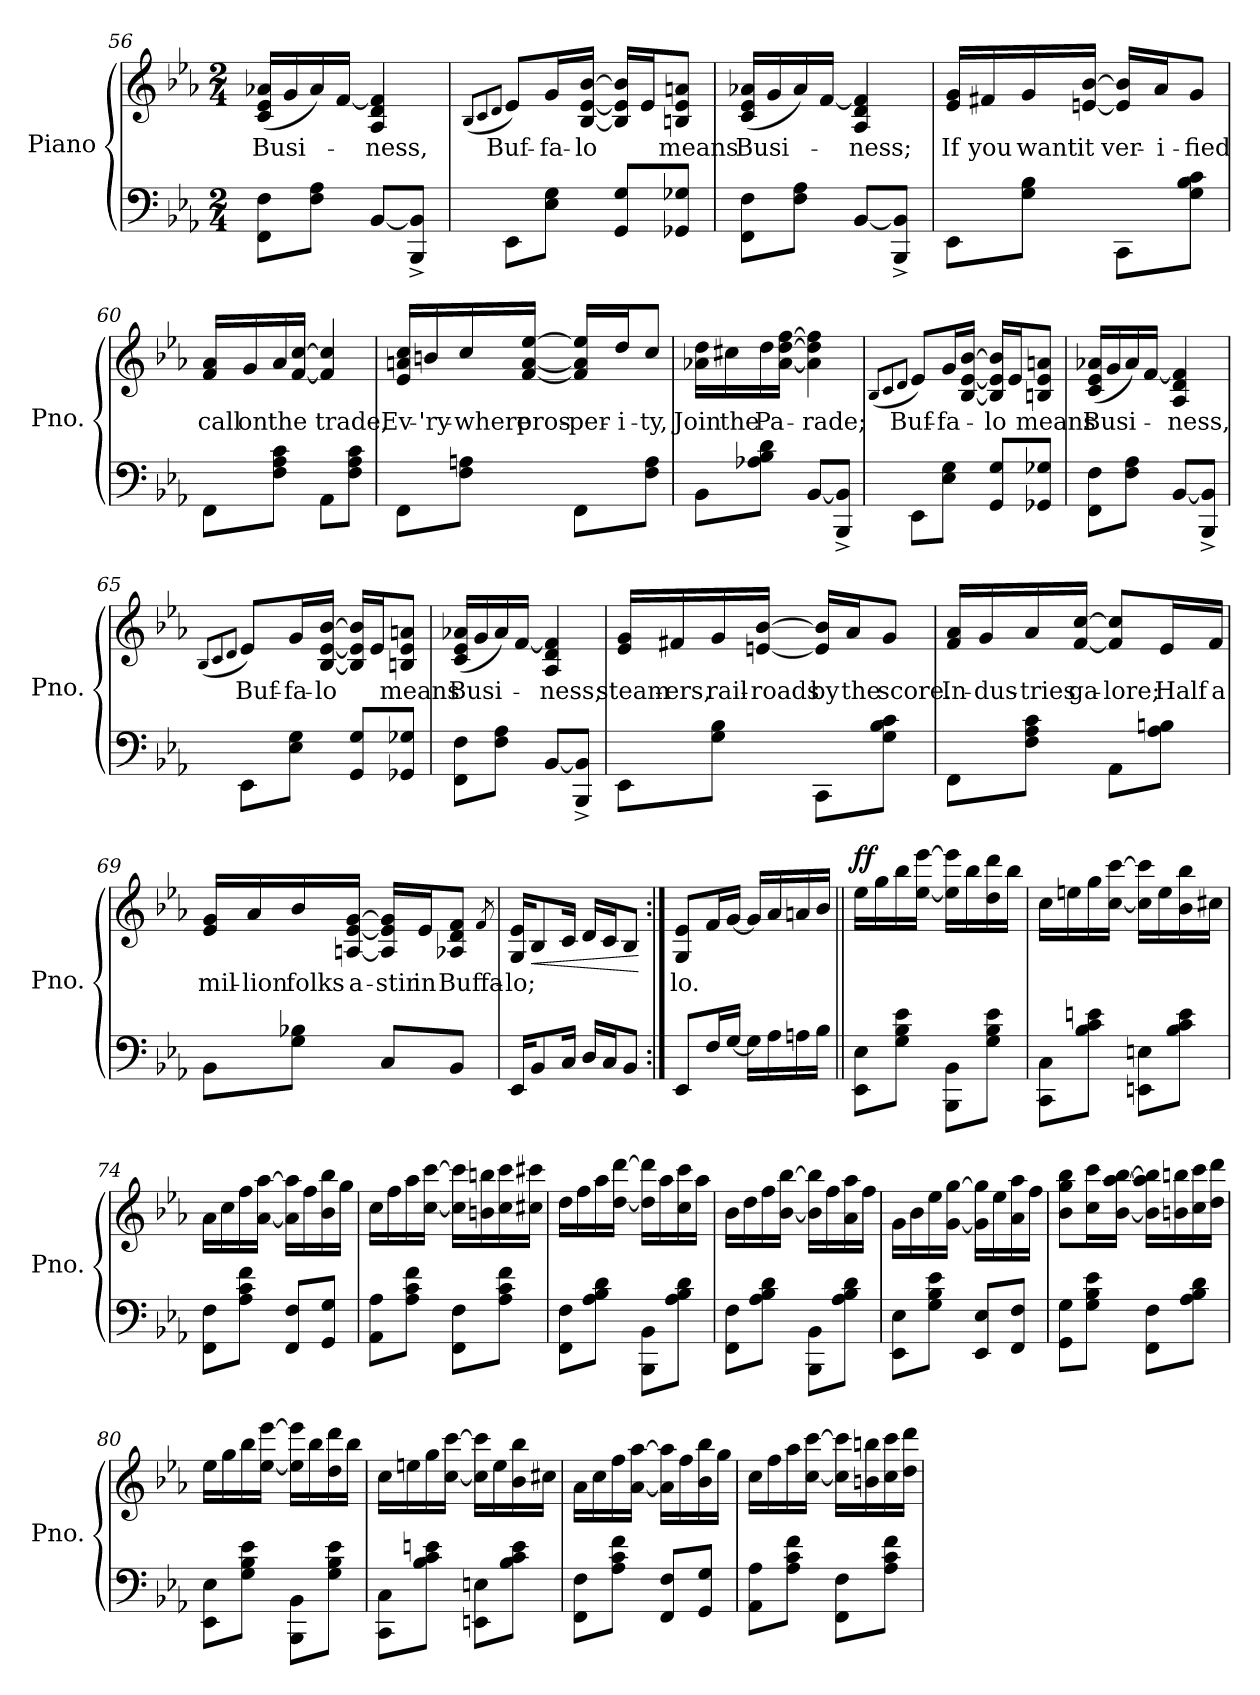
**kern	**kern	**text	**dynam
*part1	*part1	*part1	*part1
*staff2	*staff1	*staff1	*staff1/2
*I"Piano	*	*	*
*I'Pno.	*	*	*
*clefF4	*clefG2	*	*
*k[b-e-a-]	*k[b-e-a-]	*	*
*M2/4	*M2/4	*	*
=56	=56	=56	=56
!	!	!LO:LY:b	!
8FF\ 8F\L	(<16c/ 16e-/ 16a-X/LL	Busi-	.
.	16g/	.	.
8F\ 8A-\J	16a-/)	.	.
.	[16f/JJ	.	.
!	!	!LO:LY:b	!
[8BB-/L	4A-/ 4d/ 4f/]	-ness,	.
8BBB-/^ 8BB-/]^J	.	.	.
=57	=57	=57	=57
.	(<8qB-/L	.	.
.	8qc/	.	.
.	8qd/J	.	.
!	!	!LO:LY:b	!
8EE-\L	8e-/L)	Buf-	.
!	!	!LO:LY:b	!
8E-\ 8G\J	16g/L	-fa-	.
!	!	!LO:LY:b	!
.	[16B-/ [16e-/ [16b-/JJ	-lo	.
8GG/ 8G/L	16B-/] 16e-/] 16b-/]LL	.	.
.	16e-/J	.	.
!	!	!LO:LY:b	!
8GG-X/ 8G-X/J	8Bn/ 8e-/ 8an/J	means	.
=58	=58	=58	=58
!	!	!LO:LY:b	!
8FF\ 8F\L	(<16c/ 16e-/ 16a-X/LL	Busi-	.
.	16g/	.	.
8F\ 8A-\J	16a-/)	.	.
.	[16f/JJ	.	.
!	!	!LO:LY:b	!
[8BB-/L	4A-/ 4d/ 4f/]	-ness;	.
8BBB-/^ 8BB-/]^J	.	.	.
!!LO:LB:g=z
=59	=59	=59	=59
!	!	!LO:LY:b	!
8EE-\L	16e-/ 16g/LL	If	.
!	!	!LO:LY:b	!
.	16f#X/	you	.
!	!	!LO:LY:b	!
8G\ 8B-\J	16g/	want	.
!	!	!LO:LY:b	!
.	[16en/ [16b-/JJ	it	.
!	!	!LO:LY:b	!
8CC\L	16e/] 16b-/]LL	ver-	.
!	!	!LO:LY:b	!
.	16a-/J	-i-	.
!	!	!LO:LY:b	!
8G\ 8B-\ 8c\J	8g/J	-fied	.
=60	=60	=60	=60
!	!	!LO:LY:b	!
8FF\L	16f/ 16a-/LL	call	.
!	!	!LO:LY:b	!
.	16g/	on	.
!	!	!LO:LY:b	!
8F\ 8A-\ 8c\J	16a-/	the	.
.	[16f/ [16cc/JJ	.	.
!	!	!LO:LY:b	!
8AA-\L	4f/] 4cc/]	trade,	.
8F\ 8A-\ 8c\J	.	.	.
=61	=61	=61	=61
!	!	!LO:LY:b	!
8FF\L	16e-/ 16an/ 16cc/LL	Ev-	.
!	!	!LO:LY:b	!
.	16bn/	-'ry-	.
!	!	!LO:LY:b	!
8F\ 8An\J	16cc/	-where	.
!	!	!LO:LY:b	!
.	[16f/ [16a/ [16ee-/JJ	pros-	.
!	!	!LO:LY:b	!
8FF\L	16f/] 16a/] 16ee-/]LL	-per-	.
!	!	!LO:LY:b	!
.	16dd/J	-i-	.
!	!	!LO:LY:b	!
8F\ 8A\J	8cc/J	-ty,	.
=62	=62	=62	=62
!	!	!LO:LY:b	!
8BB-\L	16a-X\ 16dd\LL	Join	.
!	!	!LO:LY:b	!
.	16cc#X\	the	.
!	!	!LO:LY:b	!
8A-X\ 8B-\ 8d\J	16dd\	Pa-	.
.	[16a-\ [16dd\ [16ff\JJ	.	.
!	!	!LO:LY:b	!
[8BB-/L	4a-\] 4dd\] 4ff\]	-rade;	.
8BBB-/^ 8BB-/]^J	.	.	.
!!LO:LB:g=z
=63	=63	=63	=63
.	(<8qB-/L	.	.
.	8qc/	.	.
.	8qd/J	.	.
!	!	!LO:LY:b	!
8EE-\L	8e-/L)	Buf-	.
!	!	!LO:LY:b	!
8E-\ 8G\J	16g/L	-fa-	.
.	[16B-/ [16e-/ [16b-/JJ	.	.
!	!	!LO:LY:b	!
8GG/ 8G/L	16B-/] 16e-/] 16b-/]LL	-lo	.
.	16e-/J	.	.
!	!	!LO:LY:b	!
8GG-X/ 8G-X/J	8Bn/ 8e-/ 8an/J	means	.
=64	=64	=64	=64
!	!	!LO:LY:b	!
8FF\ 8F\L	(<16c/ 16e-/ 16a-X/LL	Busi-	.
.	16g/	.	.
8F\ 8A-\J	16a-/)	.	.
.	[16f/JJ	.	.
!	!	!LO:LY:b	!
[8BB-/L	4A-/ 4d/ 4f/]	-ness,	.
8BBB-/^ 8BB-/]^J	.	.	.
=65	=65	=65	=65
.	(<8qB-/L	.	.
.	8qc/	.	.
.	8qd/J	.	.
!	!	!LO:LY:b	!
8EE-\L	8e-/L)	Buf-	.
!	!	!LO:LY:b	!
8E-\ 8G\J	16g/L	-fa-	.
!	!	!LO:LY:b	!
.	[16B-/ [16e-/ [16b-/JJ	-lo	.
8GG/ 8G/L	16B-/] 16e-/] 16b-/]LL	.	.
.	16e-/J	.	.
!	!	!LO:LY:b	!
8GG-X/ 8G-X/J	8Bn/ 8e-/ 8an/J	means	.
=66	=66	=66	=66
!	!	!LO:LY:b	!
8FF\ 8F\L	(<16c/ 16e-/ 16a-X/LL	Busi-	.
.	16g/	.	.
8F\ 8A-\J	16a-/)	.	.
.	[16f/JJ	.	.
!	!	!LO:LY:b	!
[8BB-/L	4A-/ 4d/ 4f/]	-ness;	.
8BBB-/^ 8BB-/]^J	.	.	.
!!LO:LB:g=z
=67	=67	=67	=67
!	!	!LO:LY:b	!
8EE-\L	16e-/ 16g/LL	steam-	.
!	!	!LO:LY:b	!
.	16f#X/	-ers,	.
!	!	!LO:LY:b	!
8G\ 8B-\J	16g/	rail-	.
!	!	!LO:LY:b	!
.	[16en/ [16b-/JJ	-roads	.
!	!	!LO:LY:b	!
8CC\L	16e/] 16b-/]LL	by	.
!	!	!LO:LY:b	!
.	16a-/J	the	.
!	!	!LO:LY:b	!
8G\ 8B-\ 8c\J	8g/J	score.	.
=68	=68	=68	=68
!	!	!LO:LY:b	!
8FF\L	16f/ 16a-/LL	In-	.
!	!	!LO:LY:b	!
.	16g/	-dus-	.
!	!	!LO:LY:b	!
8F\ 8A-\ 8c\J	16a-/	-tries	.
!	!	!LO:LY:b	!
.	[16f/ [16cc/JJ	ga-	.
!	!	!LO:LY:b	!
8AA-\L	8f/] 8cc/]L	-lore;	.
!	!	!LO:LY:b	!
8A-\ 8Bn\J	16e-/L	Half	.
!	!	!LO:LY:b	!
.	16f/JJ	a	.
=69	=69	=69	=69
!	!	!LO:LY:b	!
8BB-\L	16e-/ 16g/LL	mil-	.
!	!	!LO:LY:b	!
.	16a-/	-lion	.
!	!	!LO:LY:b	!
8G\ 8B-X\J	16b-/	folks	.
!	!	!LO:LY:b	!
.	[16An/ [16e-/ [16g/JJ	a-	.
!	!	!LO:LY:b	!
8C/L	16A/] 16e-/] 16g/]LL	-stir	.
!	!	!LO:LY:b	!
.	16e-/J	in	.
!	!	!LO:LY:b	!
8BB-/J	8A-X/ 8d/ 8f/J	Buffa-	.
.	8qf/	.	.
=70	=70	=70	=70
!	!	!LO:LY:b	!
16EE-/KL	16G/ 16e-/KL	-lo;	.
!	!	!	!LO:HP:b
8BB-/	8B-/	.	<
16C/Jk	16c/Jk	.	.
16D/LL	16d/LL	.	.
16C/J	16c/J	.	.
8BB-/J	8B-/J	.	.
.	.	.	[
=71:|!	=71:|!	=71:|!	=71:|!
!	!	!LO:LY:b	!
8EE-/L	8G/ 8e-/L	lo.	.
16F/L	16f/L	.	.
[16G/JJ	[16g/JJ	.	.
16G\LL]	16g/LL]	.	.
16A-\	16a-/	.	.
16An\	16an/	.	.
16B-\JJ	16b-/JJ	.	.
!!LO:LB:g=z
=72||	=72||	=72||	=72||
!	!	!	!LO:DY:b
8EE-\ 8E-\L	16ee-\LL	.	ff
.	16gg\	.	.
8G\ 8B-\ 8e-\J	16bb-\	.	.
.	[16ee-\ [16eee-\JJ	.	.
8BBB-\ 8BB-\L	16ee-\] 16eee-\]LL	.	.
.	16bb-\	.	.
8G\ 8B-\ 8e-\J	16dd\ 16ddd\	.	.
.	16bb-\JJ	.	.
=73	=73	=73	=73
8CC\ 8C\L	16cc\LL	.	.
.	16een\	.	.
8B-\ 8c\ 8en\J	16gg\	.	.
.	[16cc\ [16ccc\JJ	.	.
8EEn\ 8En\L	16cc\] 16ccc\]LL	.	.
.	16ee\	.	.
8B-\ 8c\ 8e\J	16b-\ 16bb-\	.	.
.	16cc#X\JJ	.	.
=74	=74	=74	=74
8FF\ 8F\L	16a-\LL	.	.
.	16cc\	.	.
8A-\ 8c\ 8f\J	16ff\	.	.
.	[16a-\ [16aa-\JJ	.	.
8FF/ 8F/L	16a-\] 16aa-\]LL	.	.
.	16ff\	.	.
8GG/ 8G/J	16b-\ 16bb-\	.	.
.	16gg\JJ	.	.
=75	=75	=75	=75
8AA-\ 8A-\L	16cc\LL	.	.
.	16ff\	.	.
8A-\ 8c\ 8f\J	16aa-\	.	.
.	[16cc\ [16ccc\JJ	.	.
8FF\ 8F\L	16cc\] 16ccc\]LL	.	.
.	16bn\ 16bbn\	.	.
8A-\ 8c\ 8f\J	16cc\ 16ccc\	.	.
.	16cc#X\ 16ccc#X\JJ	.	.
!!LO:PB:g=z
=76	=76	=76	=76
8FF\ 8F\L	16dd\LL	.	.
.	16ff\	.	.
8A-\ 8B-\ 8d\J	16aa-\	.	.
.	[16dd\ [16ddd\JJ	.	.
8BBB-\ 8BB-\L	16dd\] 16ddd\]LL	.	.
.	16aa-\	.	.
8A-\ 8B-\ 8d\J	16cc\ 16ccc\	.	.
.	16aa-\JJ	.	.
=77	=77	=77	=77
8FF\ 8F\L	16b-\LL	.	.
.	16dd\	.	.
8A-\ 8B-\ 8d\J	16ff\	.	.
.	[16b-\ [16bb-\JJ	.	.
8BBB-\ 8BB-\L	16b-\] 16bb-\]LL	.	.
.	16ff\	.	.
8A-\ 8B-\ 8d\J	16a-\ 16aa-\	.	.
.	16ff\JJ	.	.
=78	=78	=78	=78
8EE-\ 8E-\L	16g\LL	.	.
.	16b-\	.	.
8G\ 8B-\ 8e-\J	16ee-\	.	.
.	[16g\ [16gg\JJ	.	.
8EE-/ 8E-/L	16g\] 16gg\]LL	.	.
.	16ee-\	.	.
8FF/ 8F/J	16a-\ 16aa-\	.	.
.	16ff\JJ	.	.
=79	=79	=79	=79
8GG\ 8G\L	8b-\ 8gg\ 8bb-\L	.	.
8G\ 8B-\ 8e-\J	16cc\ 16ccc\L	.	.
.	[16b-\ [16aa-\ [16bb-\JJ	.	.
8FF\ 8F\L	16b-\] 16aa-\] 16bb-\]LL	.	.
.	16bn\ 16bbn\	.	.
8A-\ 8B-\ 8d\J	16cc\ 16ccc\	.	.
.	16dd\ 16ddd\JJ	.	.
!!LO:PB:g=z
=80	=80	=80	=80
8EE-\ 8E-\L	16ee-\LL	.	.
.	16gg\	.	.
8G\ 8B-\ 8e-\J	16bb-\	.	.
.	[16ee-\ [16eee-\JJ	.	.
8BBB-\ 8BB-\L	16ee-\] 16eee-\]LL	.	.
.	16bb-\	.	.
8G\ 8B-\ 8e-\J	16dd\ 16ddd\	.	.
.	16bb-\JJ	.	.
=81	=81	=81	=81
8CC\ 8C\L	16cc\LL	.	.
.	16een\	.	.
8B-\ 8c\ 8en\J	16gg\	.	.
.	[16cc\ [16ccc\JJ	.	.
8EEn\ 8En\L	16cc\] 16ccc\]LL	.	.
.	16ee\	.	.
8B-\ 8c\ 8e\J	16b-\ 16bb-\	.	.
.	16cc#X\JJ	.	.
=82	=82	=82	=82
8FF\ 8F\L	16a-\LL	.	.
.	16cc\	.	.
8A-\ 8c\ 8f\J	16ff\	.	.
.	[16a-\ [16aa-\JJ	.	.
8FF/ 8F/L	16a-\] 16aa-\]LL	.	.
.	16ff\	.	.
8GG/ 8G/J	16b-\ 16bb-\	.	.
.	16gg\JJ	.	.
=83	=83	=83	=83
8AA-\ 8A-\L	16cc\LL	.	.
.	16ff\	.	.
8A-\ 8c\ 8f\J	16aa-\	.	.
.	[16cc\ [16ccc\JJ	.	.
8FF\ 8F\L	16cc\] 16ccc\]LL	.	.
.	16bn\ 16bbn\	.	.
8A-\ 8c\ 8f\J	16cc\ 16ccc\	.	.
.	16dd\ 16ddd\JJ	.	.
=	=	=	=
*-	*-	*-	*-
